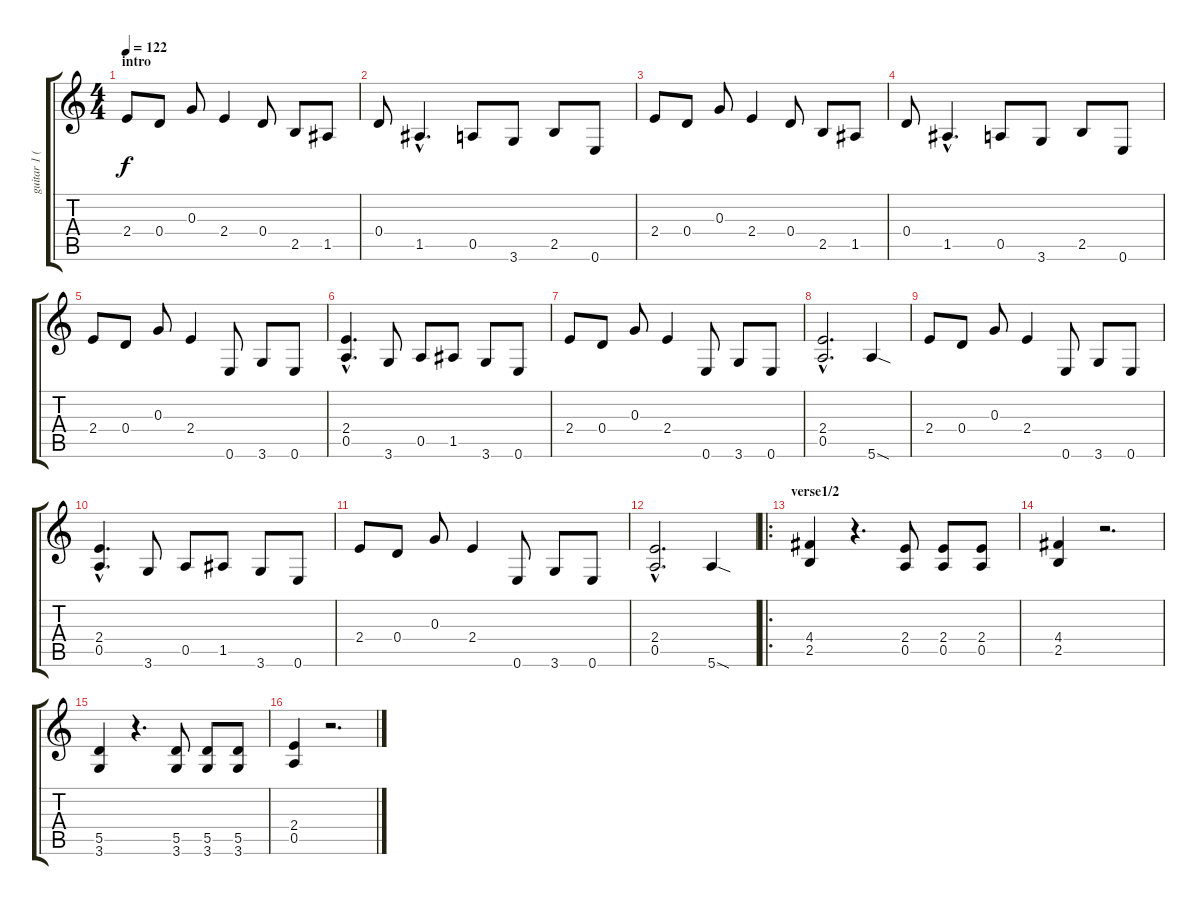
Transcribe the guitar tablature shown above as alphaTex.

\track ("guitar 1 (left)" "guitar 1 (") {instrument distortionguitar}
\staff {score tabs}
\tuning (E4 B3 G3 D3 A2 E2) {hide}
\ts (4 4)
\section ("" "intro")
\tempo 122
\clef g2
\ks c
2.4.8{dy f instrument distortionguitar} 0.4.8 0.3.8 2.4.4 0.4.8 2.5.8 1.5.8 |
0.4.8 1.5{hac}.4{d} 0.5.8 3.6.8 2.5.8 0.6.8 |
2.4.8 0.4.8 0.3.8 2.4.4 0.4.8 2.5.8 1.5.8 |
0.4.8 1.5{hac}.4{d} 0.5.8 3.6.8 2.5.8 0.6.8 |
2.4.8 0.4.8 0.3.8 2.4.4 0.6.8 3.6.8 0.6.8 |
(2.4{hac} 0.5{hac}).4{d} 3.6.8 0.5.8 1.5.8 3.6.8 0.6.8 |
2.4.8 0.4.8 0.3.8 2.4.4 0.6.8 3.6.8 0.6.8 |
(2.4{hac} 0.5{hac}).2{d} 5.6{sod}.4 |
2.4.8 0.4.8 0.3.8 2.4.4 0.6.8 3.6.8 0.6.8 |
(2.4{hac} 0.5{hac}).4{d} 3.6.8 0.5.8 1.5.8 3.6.8 0.6.8 |
2.4.8 0.4.8 0.3.8 2.4.4 0.6.8 3.6.8 0.6.8 |
(2.4{hac} 0.5{hac}).2{d} 5.6{sod}.4 |
\ro
\section ("" "verse1/2")
(4.4 2.5).4 r.4{d} (2.4 0.5).8 (2.4 0.5).8 (2.4 0.5).8 |
(4.4 2.5).4 r.2{d} |
(5.5 3.6).4 r.4{d} (5.5 3.6).8 (5.5 3.6).8 (5.5 3.6).8 |
(2.4 0.5).4 r.2{d}
